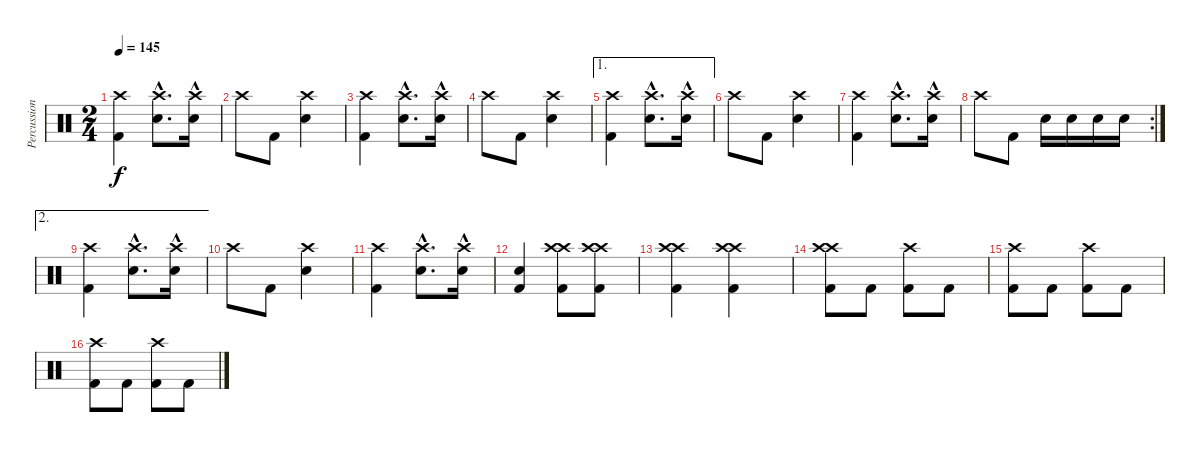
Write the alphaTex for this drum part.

\track ("Percussion" "Percussion") {instrument percussion}
\staff {score}
\articulation defaults
\ts (2 4)
\tempo 145
\clef neutral
\ks c
("Crash high (hit)" "Kick (hit) 2").4{dy f} ("Electric Snare (hit)"{hac} "Crash high (hit)"{hac}).8{d} ("Electric Snare (hit)"{hac} "Crash high (hit)").16 |
"Crash high (hit)".8 "Kick (hit) 2".8 ("Electric Snare (hit)" "Crash high (hit)").4 |
("Crash high (hit)" "Kick (hit) 2").4 ("Electric Snare (hit)"{hac} "Crash high (hit)"{hac}).8{d} ("Electric Snare (hit)"{hac} "Crash high (hit)").16 |
"Crash high (hit)".8 "Kick (hit) 2".8 ("Electric Snare (hit)" "Crash high (hit)").4 |
\ae 1
("Crash high (hit)" "Kick (hit) 2").4 ("Electric Snare (hit)"{hac} "Crash high (hit)"{hac}).8{d} ("Electric Snare (hit)"{hac} "Crash high (hit)").16 |
"Crash high (hit)".8 "Kick (hit) 2".8 ("Electric Snare (hit)" "Crash high (hit)").4 |
("Crash high (hit)" "Kick (hit) 2").4 ("Electric Snare (hit)"{hac} "Crash high (hit)"{hac}).8{d} ("Electric Snare (hit)"{hac} "Crash high (hit)").16 |
\rc 2 "Crash high (hit)".8 "Kick (hit) 2".8 "Electric Snare (hit)".16 "Electric Snare (hit)".16 "Electric Snare (hit)".16 "Electric Snare (hit)".16
|
\ae 2
("Crash high (hit)" "Kick (hit) 2").4 ("Electric Snare (hit)"{hac} "Crash high (hit)"{hac}).8{d} ("Electric Snare (hit)"{hac} "Crash high (hit)").16 |
"Crash high (hit)".8 "Kick (hit) 2".8 ("Electric Snare (hit)" "Crash high (hit)").4 |
("Crash high (hit)" "Kick (hit) 2").4 ("Electric Snare (hit)"{hac} "Crash high (hit)"{hac}).8{d} ("Electric Snare (hit)"{hac} "Crash high (hit)").16 |
("Electric Snare (hit)" "Kick (hit) 2").4 ("Crash high (hit)" "Crash high (hit)" "Kick (hit) 2").8 ("Crash high (hit)" "Crash high (hit)" "Kick (hit) 2").8 |
("Crash high (hit)" "Crash high (hit)" "Kick (hit) 2").4 ("Crash high (hit)" "Crash high (hit)" "Kick (hit) 2").4 |
("Crash high (hit)" "Crash high (hit)" "Kick (hit) 2").8 "Kick (hit) 2".8 ("Crash high (hit)" "Kick (hit) 2").8 "Kick (hit) 2".8 |
("Crash high (hit)" "Kick (hit) 2").8 "Kick (hit) 2".8 ("Crash high (hit)" "Kick (hit) 2").8 "Kick (hit) 2".8 |
("Crash high (hit)" "Kick (hit) 2").8 "Kick (hit) 2".8 ("Crash high (hit)" "Kick (hit) 2").8 "Kick (hit) 2".8
